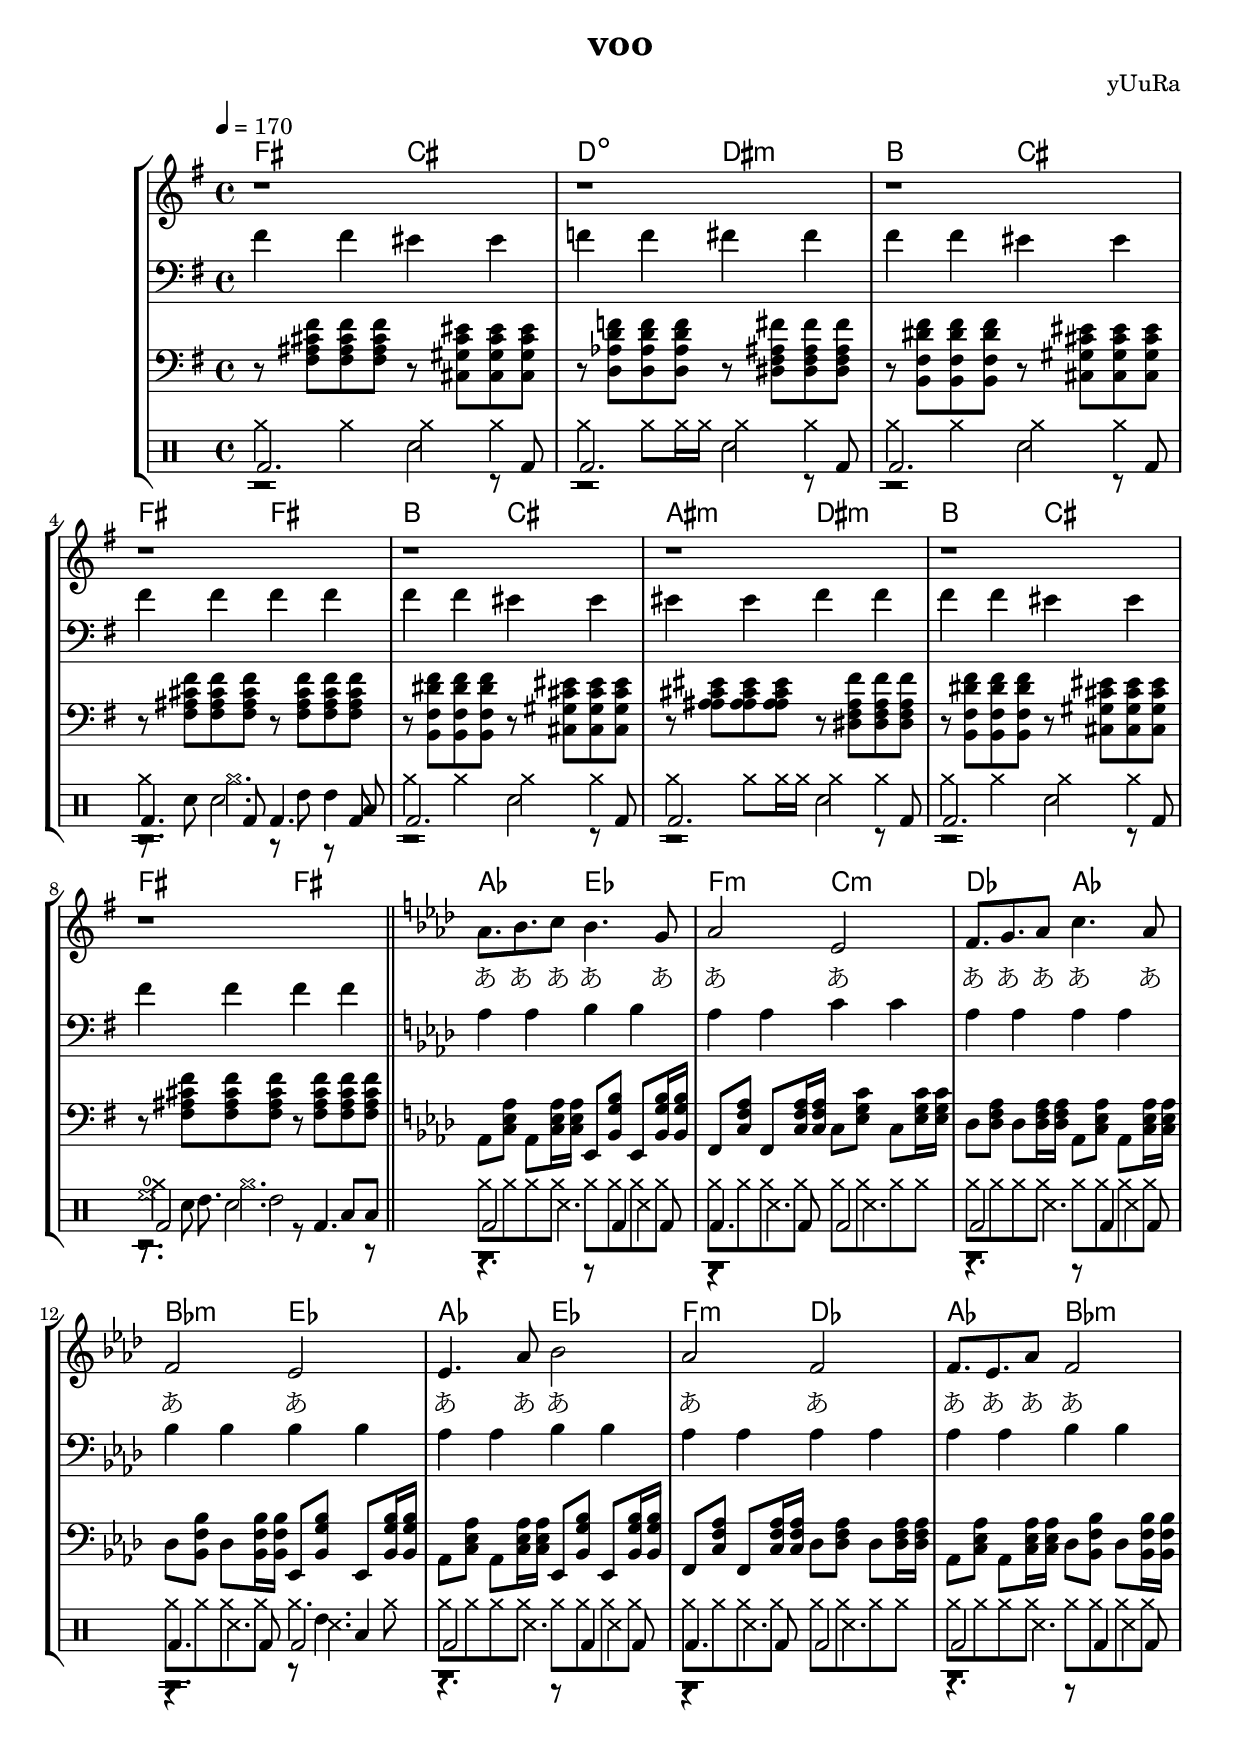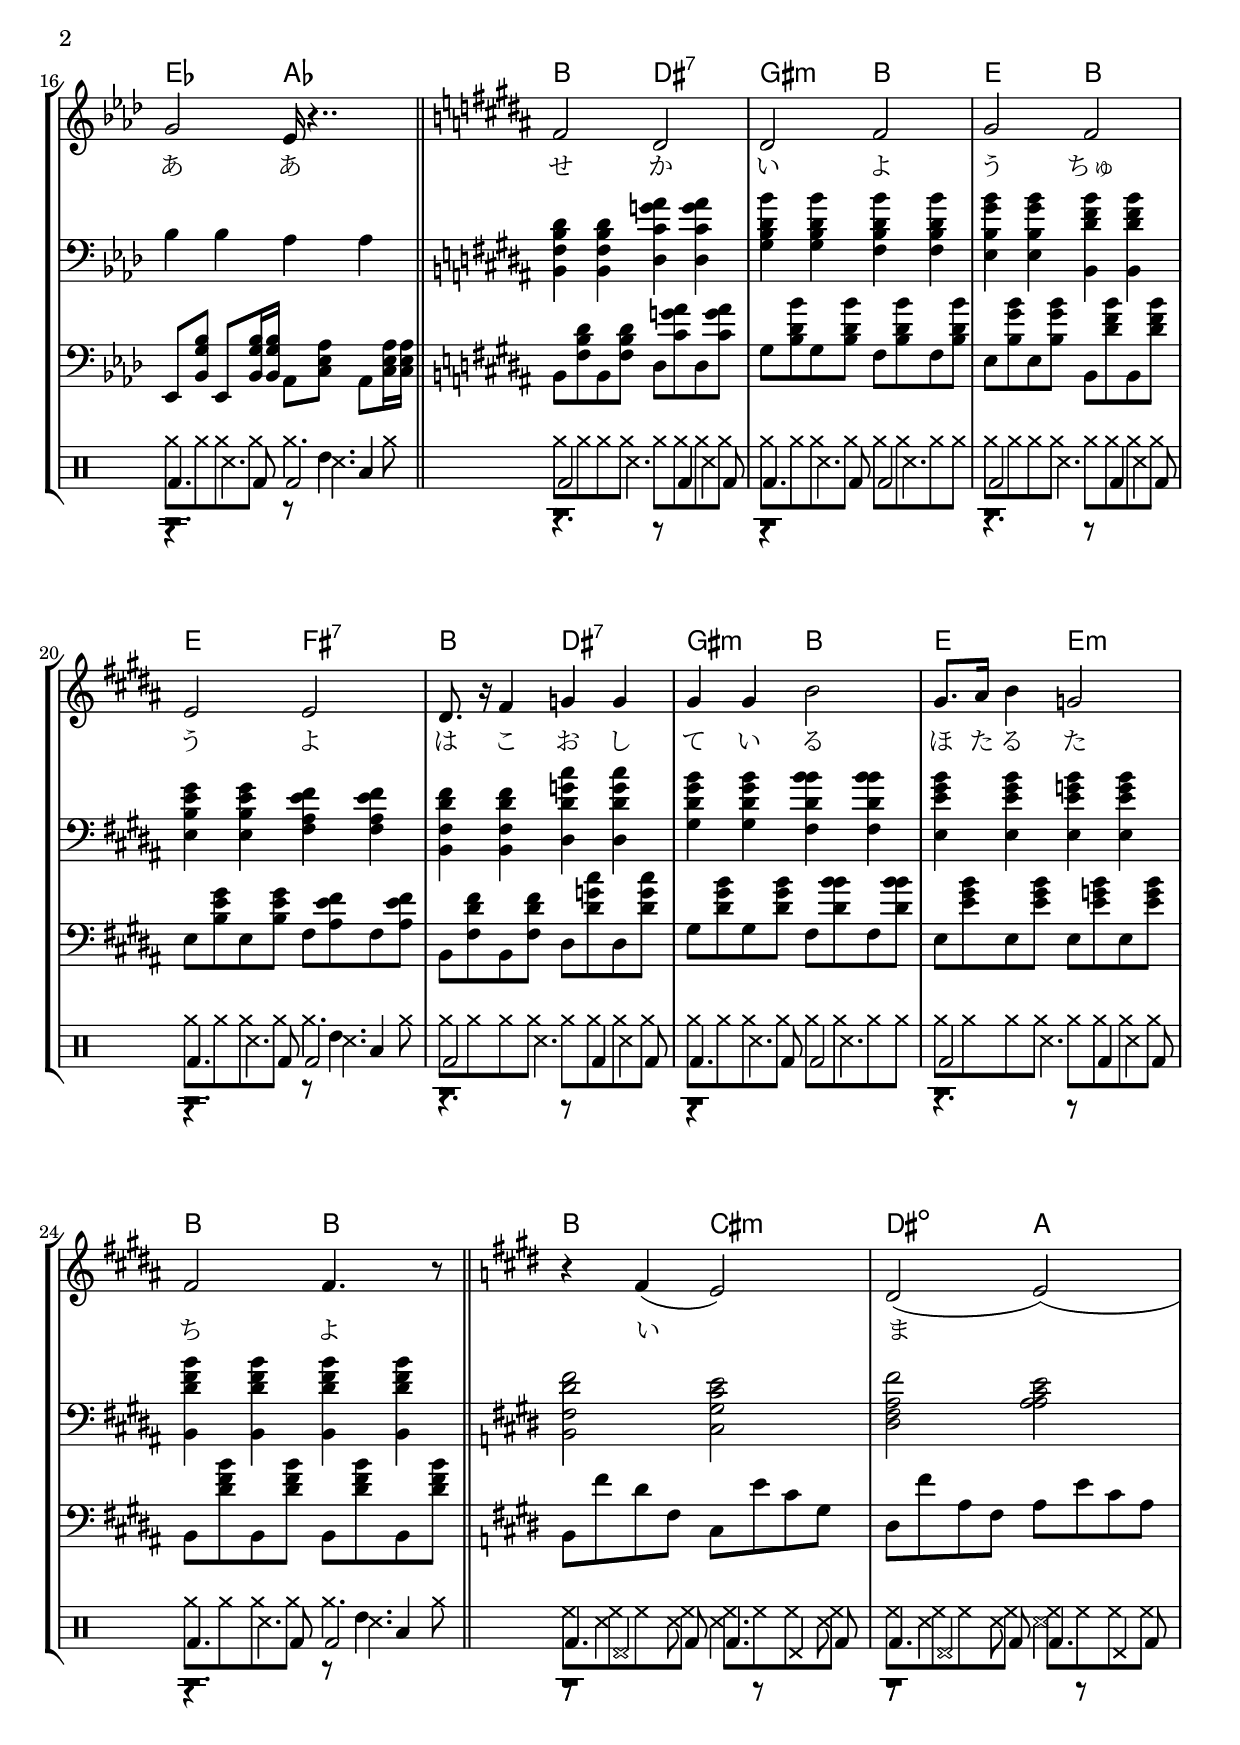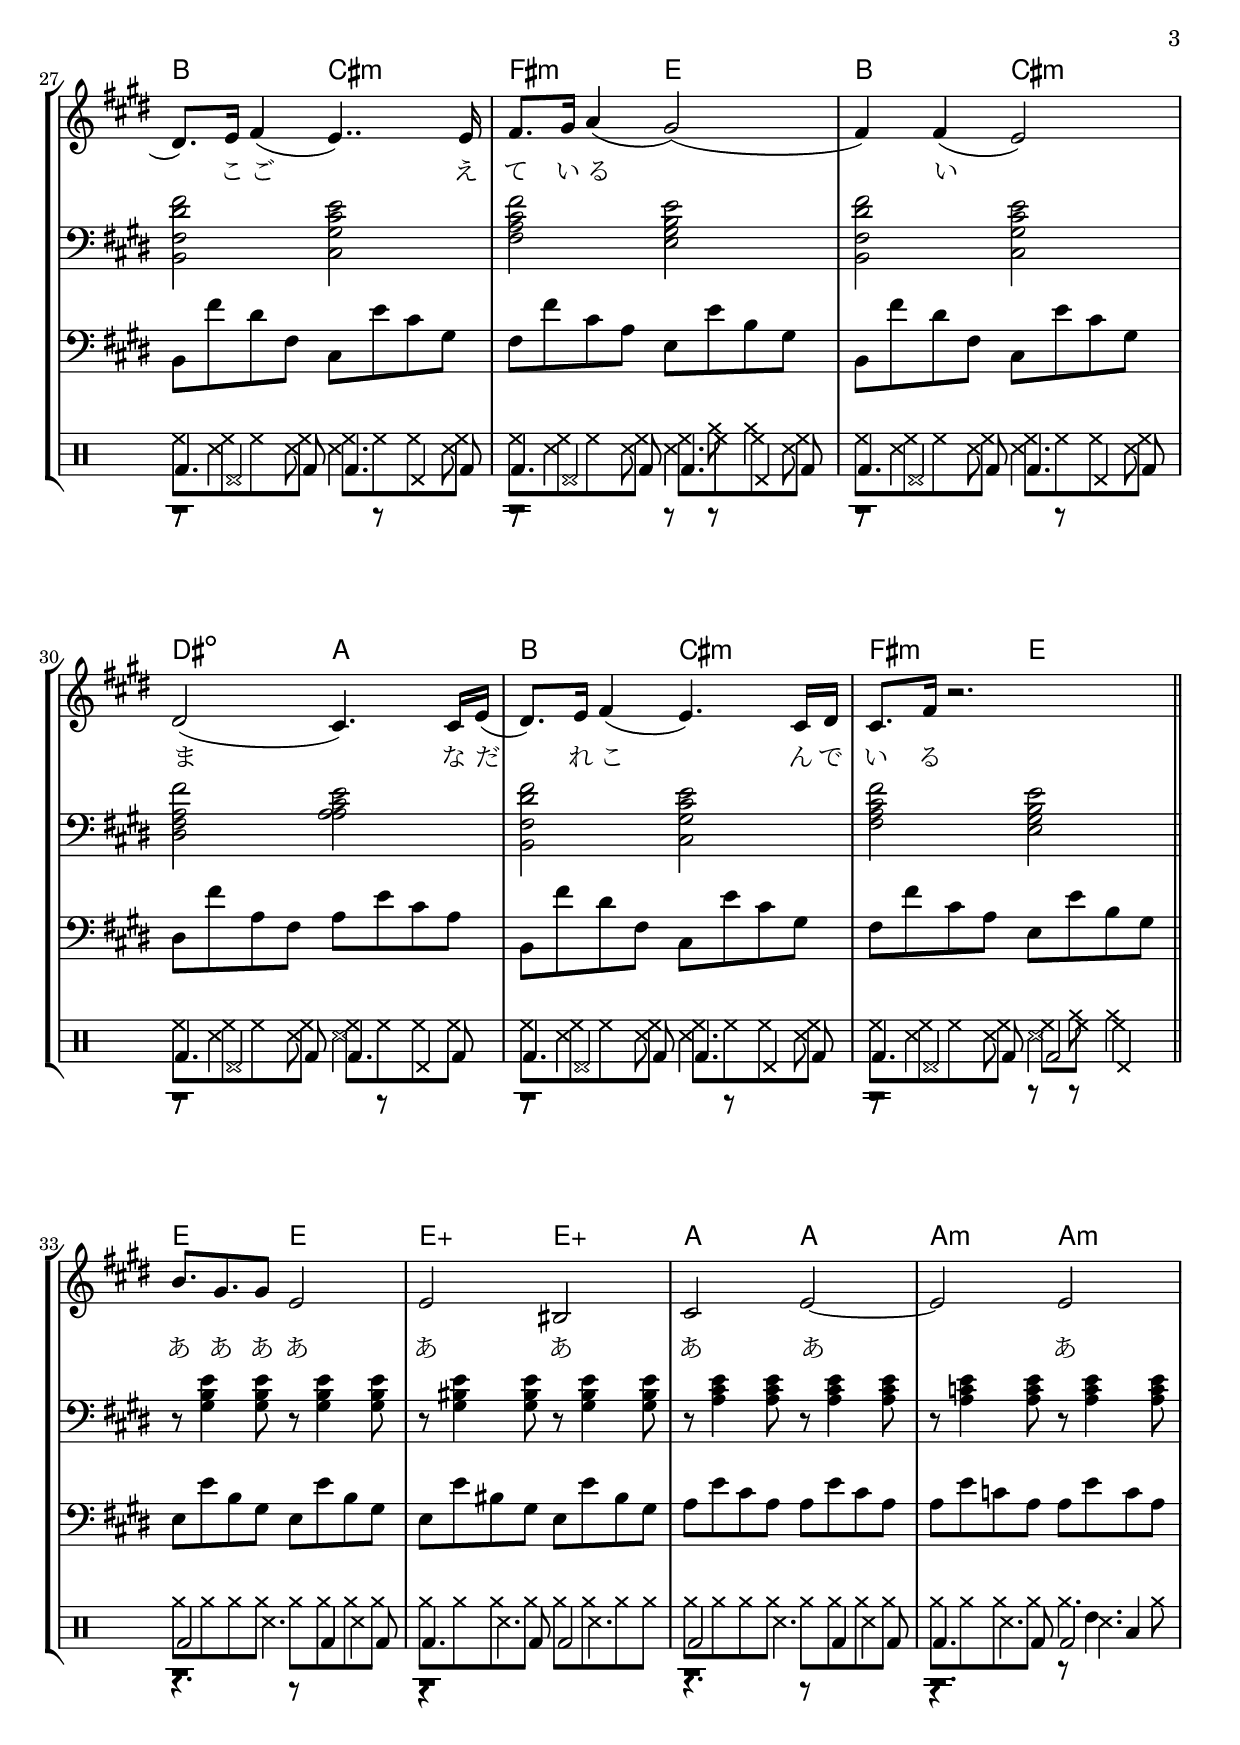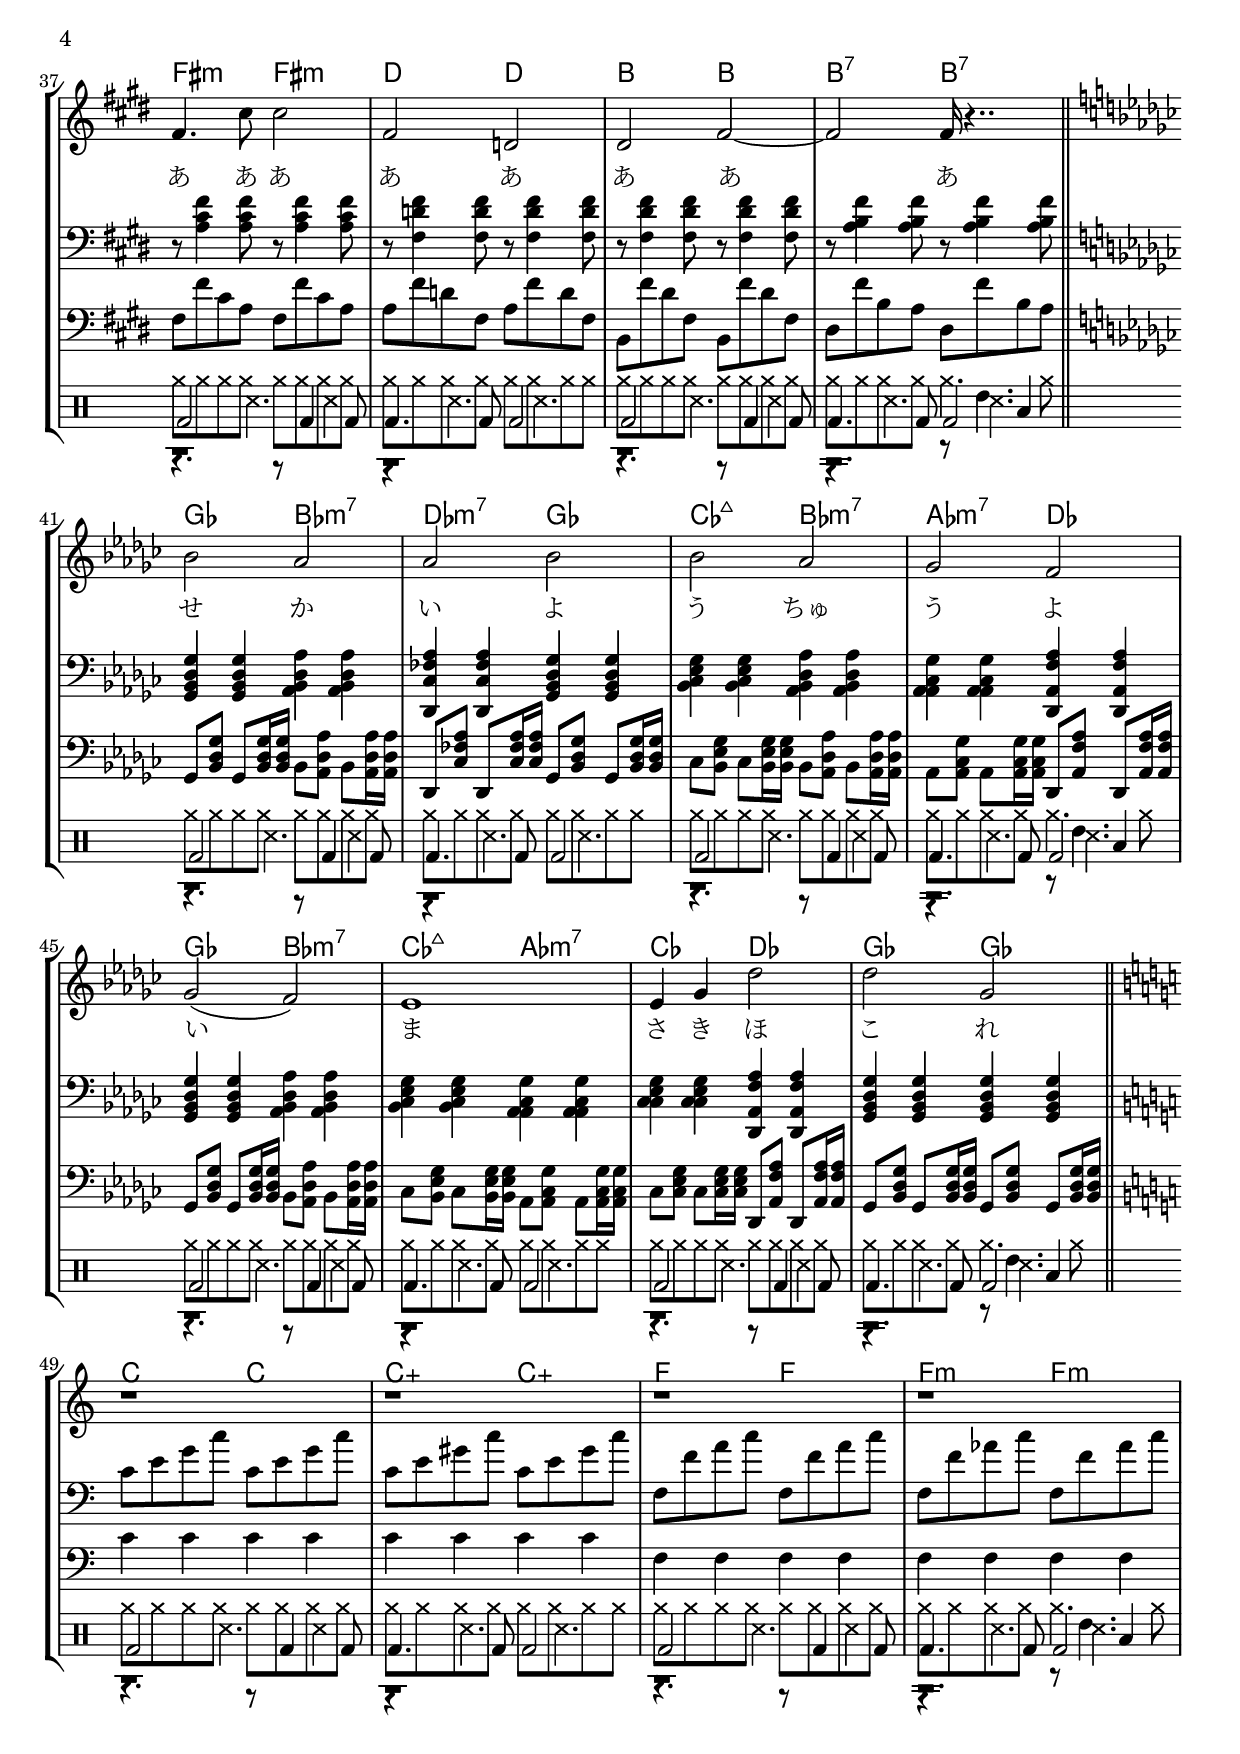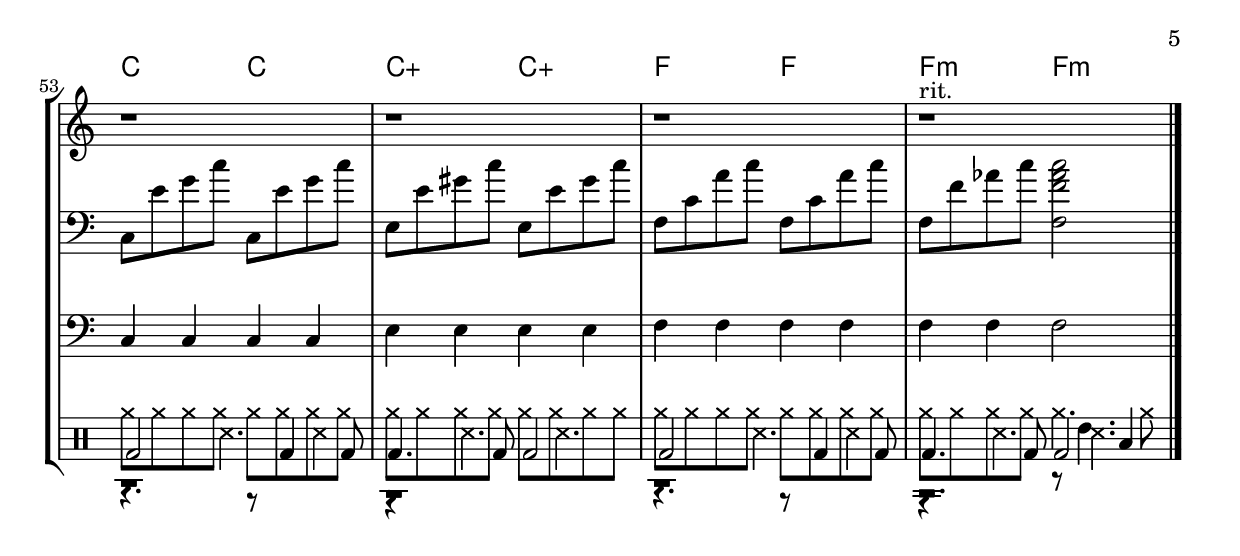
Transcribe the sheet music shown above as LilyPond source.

\version "2.12.1"

\header {
	title = \markup {voo}
	composer = \markup \center-column {yUuRa}
}

harmony = \chordmode {
	fis2 cis d:dim dis:m b cis fis fis b cis ais:m dis:m b cis fis fis 

	as es f:m c:m des as bes:m es as es f:m des as bes:m es as 

	b dis:7 gis:m b e b e fis:7 b dis:7 gis:m b e e:m b b 

	b cis:m dis:dim a b cis:m fis:m e b cis:m dis:dim a b cis:m fis:m e 

	e e e:aug e:aug a a a:m a:m fis:m fis:m d d b b b:7 b:7 

	ges bes:min7 des:min7 ges ces:maj7 bes:min7 as:min7 des ges bes:min7 ces:maj7 as:min7 ces des ges ges 

	c c c:aug c:aug f f f:m f:m c c c:aug c:aug f f f:m f:m 
}

melody = {
	\key g \major
	\tempo 4 = 170
	r1 | r1 | r1 | r1 | r1 | r1 | r1 | r1   
	\set Staff.midiInstrument = #"Celesta"
		\key as \major
 as'8.  bes'8.  c''8  bes'4.  g'8 
	as'2  es'2 
	f'8.  g'8.  as'8  c''4.  as'8 
	f'2  es'2 
	es'4.  as'8  bes'2 
	as'2  f'2 
	f'8.  es'8.  as'8  f'2 
	g'2  es'16  	r4.. 	\set Staff.midiInstrument = #"fss0.35"
		\key b \major
 fis'2  dis'2 
	dis'2  fis'2 
	gis'2  fis'2 
	e'2  e'2 
	dis'8.  r16  fis'4  g'4  g'4 
	gis'4  gis'4  b'2 
	gis'8.  ais'16  b'4  g'2 
	fis'2  fis'4.  	r8 	\set Staff.midiInstrument = #"fss0.35"
		\key e \major
r4 fis'4  (e'2) 
	dis'2  (e'2) 
	(dis'8.)  e'16  fis'4  (e'4..)  e'16 
	fis'8.  gis'16  a'4  (gis'2) 
	(fis'4)  fis'4  (e'2) 
	dis'2  (cis'4.)  cis'16  e'16 
	(dis'8.)  e'16  fis'4  (e'4.)  cis'16  dis'16 
	cis'8.  fis'16  	r2. 	\set Staff.midiInstrument = #"fss0.35"
	 b'8.  gis'8.  gis'8  e'2 
	e'2  bis2 
	cis'2  e'2~ 
	e'2  e'2 
	fis'4.  cis''8  cis''2 
	fis'2  d'2 
	dis'2  fis'2~ 
	fis'2  fis'16  	r4.. 	\set Staff.midiInstrument = #"fss0.35"
		\key ges \major
 bes'2  as'2 
	as'2  bes'2 
	bes'2  as'2 
	ges'2  f'2 
	ges'2  (f'2) 
	es'1 
	es'4  ges'4  des''2 
	des''2  ges'2
	\key c \major
	r1 | r1 | r1 | r1 | r1 | r1 | r1 | r1^"rit." \bar "|."
}

words = \lyricmode {
	
	あ  あ  あ  あ  あ  あ  あ  あ  あ  あ  あ  あ  あ  あ  あ  あ  あ  あ  あ  あ  あ  あ  あ  あ  あ  
	せ  か  い  よ  う  ちゅ  う  よ  は  こ  お  し  て  い  る  ほ  た  る  た  ち  よ  
	い  ま  こ  ご  え  て  い  る  い  ま  な  だ  れ  こ  ん  で  い  る  
	あ  あ  あ  あ  あ  あ  あ  あ  あ  あ  あ  あ  あ  あ  あ  あ  あ  
	せ  か  い  よ  う  ちゅ  う  よ  い  ま  さ  き  ほ  こ  れ  
	
}

tempochange = {
	\tempo 4 = 170
	r1 | r1 | r1 | r1 | r1 | r1 | r1 | r1 \bar "||"
	\tempo 4 = 170
	r1 | r1 | r1 | r1 | r1 | r1 | r1 | r1 \bar "||"
	\tempo 4 = 170
	r1 | r1 | r1 | r1 | r1 | r1 | r1 | r1 \bar "||"
	\tempo 4 = 170
	r1 | r1 | r1 | r1 | r1 | r1 | r1 | r1 \bar "||"
	\tempo 4 = 170
	r1 | r1 | r1 | r1 | r1 | r1 | r1 | r1 \bar "||"
	\tempo 4 = 170
	r1 | r1 | r1 | r1 | r1 | r1 | r1 | r1 \bar "||"
	\tempo 4 = 170
	r1 | r1 | r1 | r1 | r1 | r1 | r1 | \tempo 4 = 127 r2 \tempo 4 = 113 r2 \bar "|."
}

mainacc = {
	\clef bass
	\set Staff.midiInstrument = #"Electric Piano 1"
	\key g \major
	\tempo 4 = 170
	fis'4 fis'4
	eis'4 eis'4
	f'4 f'4
	fis'4 fis'4
	fis'4 fis'4
	eis'4 eis'4
	fis'4 fis'4
	fis'4 fis'4
	fis'4 fis'4
	eis'4 eis'4
	eis'4 eis'4
	fis'4 fis'4
	fis'4 fis'4
	eis'4 eis'4
	fis'4 fis'4
	fis'4 fis'4
	\bar "||"

	\set Staff.midiInstrument = #"Electric Piano 1"
	\key as \major
	as4 as4
	bes4 bes4
	as4 as4
	c'4 c'4
	as4 as4
	as4 as4
	bes4 bes4
	bes4 bes4
	as4 as4
	bes4 bes4
	as4 as4
	as4 as4
	as4 as4
	bes4 bes4
	bes4 bes4
	as4 as4
	\bar "||"

	\set Staff.midiInstrument = #"Glockenspiel"
	\key b \major
	<b, fis b dis'>4 <b, fis b dis'>4
	<dis cis' g' ais'>4 <dis cis' g' ais'>4
	<gis b dis' b'>4 <gis b dis' b'>4
	<fis b dis' b'>4 <fis b dis' b'>4
	<e b gis' b'>4 <e b gis' b'>4
	<b, dis' fis' b'>4 <b, dis' fis' b'>4
	<e b e' gis'>4 <e b e' gis'>4
	<fis ais e' fis'>4 <fis ais e' fis'>4
	<b, fis dis' fis'>4 <b, fis dis' fis'>4
	<dis dis' g' cis''>4 <dis dis' g' cis''>4
	<gis dis' gis' b'>4 <gis dis' gis' b'>4
	<fis dis' b' b'>4 <fis dis' b' b'>4
	<e e' gis' b'>4 <e e' gis' b'>4
	<e e' g' b'>4 <e e' g' b'>4
	<b, dis' fis' b'>4 <b, dis' fis' b'>4
	<b, dis' fis' b'>4 <b, dis' fis' b'>4
	\bar "||"

	\set Staff.midiInstrument = #"Tubular Bells"
	\key e \major
	<b, fis dis' fis'>2
	<cis gis cis' e'>2
	<dis fis a fis'>2
	<a a cis' e'>2
	<b, fis dis' fis'>2
	<cis gis cis' e'>2
	<fis a cis' fis'>2
	<e gis b e'>2
	<b, fis dis' fis'>2
	<cis gis cis' e'>2
	<dis fis a fis'>2
	<a a cis' e'>2
	<b, fis dis' fis'>2
	<cis gis cis' e'>2
	<fis a cis' fis'>2
	<e gis b e'>2
	\bar "||"

	\set Staff.midiInstrument = #"Electric Piano 1"
	r8 <gis b e'>4 <gis b e'>8
	r8 <gis b e'>4 <gis b e'>8
	r8 <gis bis e'>4 <gis bis e'>8
	r8 <gis bis e'>4 <gis bis e'>8
	r8 <a cis' e'>4 <a cis' e'>8
	r8 <a cis' e'>4 <a cis' e'>8
	r8 <a c' e'>4 <a c' e'>8
	r8 <a c' e'>4 <a c' e'>8
	r8 <a cis' fis'>4 <a cis' fis'>8
	r8 <a cis' fis'>4 <a cis' fis'>8
	r8 <fis d' fis'>4 <fis d' fis'>8
	r8 <fis d' fis'>4 <fis d' fis'>8
	r8 <fis dis' fis'>4 <fis dis' fis'>8
	r8 <fis dis' fis'>4 <fis dis' fis'>8
	r8 <a b fis'>4 <a b fis'>8
	r8 <a b fis'>4 <a b fis'>8
	\bar "||"

	\set Staff.midiInstrument = #"Tubular Bells"
	\key ges \major
	<ges, bes, des ges>4 <ges, bes, des ges>4
	<bes, as, des as>4 <bes, as, des as>4
	<des, ces fes as>4 <des, ces fes as>4
	<ges, bes, des ges>4 <ges, bes, des ges>4
	<ces bes, es ges>4 <ces bes, es ges>4
	<bes, as, des as>4 <bes, as, des as>4
	<as, as, ces ges>4 <as, as, ces ges>4
	<des, as, f as>4 <des, as, f as>4
	<ges, bes, des ges>4 <ges, bes, des ges>4
	<bes, as, des as>4 <bes, as, des as>4
	<ces bes, es ges>4 <ces bes, es ges>4
	<as, as, ces ges>4 <as, as, ces ges>4
	<ces ces es ges>4 <ces ces es ges>4
	<des, as, f as>4 <des, as, f as>4
	<ges, bes, des ges>4 <ges, bes, des ges>4
	<ges, bes, des ges>4 <ges, bes, des ges>4
	\bar "||"

	\set Staff.midiInstrument = #"Music box"
	\key c \major
	c'8 e'8 g'8 c''8
	c'8 e'8 g'8 c''8
	c'8 e'8 gis'8 c''8
	c'8 e'8 gis'8 c''8
	f8 f'8 a'8 c''8
	f8 f'8 a'8 c''8
	f8 f'8 as'8 c''8
	f8 f'8 as'8 c''8
	c8 e'8 g'8 c''8
	c8 e'8 g'8 c''8
	e8 e'8 gis'8 c''8
	e8 e'8 gis'8 c''8
	f8 c'8 a'8 c''8
	f8 c'8 a'8 c''8
	f8 f'8 as'8 c''8
	<f f' as' c''>2
	\bar "|."
}

subacc = {
	\clef bass
	\set Staff.midiInstrument = #"Acoustic grand"
	\key g \major
	\tempo 4 = 170
	r8 <fis ais cis' fis'>8 <fis ais cis' fis'>8 <fis ais cis' fis'>8
	r8 <cis gis cis' eis'>8 <cis gis cis' eis'>8 <cis gis cis' eis'>8
	r8 <d as d' f'>8 <d as d' f'>8 <d as d' f'>8
	r8 <dis fis ais fis'>8 <dis fis ais fis'>8 <dis fis ais fis'>8
	r8 <b, fis dis' fis'>8 <b, fis dis' fis'>8 <b, fis dis' fis'>8
	r8 <cis gis cis' eis'>8 <cis gis cis' eis'>8 <cis gis cis' eis'>8
	r8 <fis ais cis' fis'>8 <fis ais cis' fis'>8 <fis ais cis' fis'>8
	r8 <fis ais cis' fis'>8 <fis ais cis' fis'>8 <fis ais cis' fis'>8
	r8 <b, fis dis' fis'>8 <b, fis dis' fis'>8 <b, fis dis' fis'>8
	r8 <cis gis cis' eis'>8 <cis gis cis' eis'>8 <cis gis cis' eis'>8
	r8 <ais ais cis' eis'>8 <ais ais cis' eis'>8 <ais ais cis' eis'>8
	r8 <dis fis ais fis'>8 <dis fis ais fis'>8 <dis fis ais fis'>8
	r8 <b, fis dis' fis'>8 <b, fis dis' fis'>8 <b, fis dis' fis'>8
	r8 <cis gis cis' eis'>8 <cis gis cis' eis'>8 <cis gis cis' eis'>8
	r8 <fis ais cis' fis'>8 <fis ais cis' fis'>8 <fis ais cis' fis'>8
	r8 <fis ais cis' fis'>8 <fis ais cis' fis'>8 <fis ais cis' fis'>8
	\bar "||"

	\set Staff.midiInstrument = #"Acoustic grand"
	\key as \major
	as,8 <c es as> as, <c es as>16 <c es as>
	es,8 <bes, g bes> es, <bes, g bes>16 <bes, g bes>
	f,8 <c f as> f, <c f as>16 <c f as>
	c8 <es g c'> c <es g c'>16 <es g c'>
	des8 <des f as> des <des f as>16 <des f as>
	as,8 <c es as> as, <c es as>16 <c es as>
	des8 <bes, f bes> des <bes, f bes>16 <bes, f bes>
	es,8 <bes, g bes> es, <bes, g bes>16 <bes, g bes>
	as,8 <c es as> as, <c es as>16 <c es as>
	es,8 <bes, g bes> es, <bes, g bes>16 <bes, g bes>
	f,8 <c f as> f, <c f as>16 <c f as>
	des8 <des f as> des <des f as>16 <des f as>
	as,8 <c es as> as, <c es as>16 <c es as>
	des8 <bes, f bes> des <bes, f bes>16 <bes, f bes>
	es,8 <bes, g bes> es, <bes, g bes>16 <bes, g bes>
	as,8 <c es as> as, <c es as>16 <c es as>
	\bar "||"

	\set Staff.midiInstrument = #"Acoustic grand"
	\key b \major
	b,8 <fis b dis'> b, <fis b dis'>
	dis8 <cis' g' ais'> dis <cis' g' ais'>
	gis8 <b dis' b'> gis <b dis' b'>
	fis8 <b dis' b'> fis <b dis' b'>
	e8 <b gis' b'> e <b gis' b'>
	b,8 <dis' fis' b'> b, <dis' fis' b'>
	e8 <b e' gis'> e <b e' gis'>
	fis8 <ais e' fis'> fis <ais e' fis'>
	b,8 <fis dis' fis'> b, <fis dis' fis'>
	dis8 <dis' g' cis''> dis <dis' g' cis''>
	gis8 <dis' gis' b'> gis <dis' gis' b'>
	fis8 <dis' b' b'> fis <dis' b' b'>
	e8 <e' gis' b'> e <e' gis' b'>
	e8 <e' g' b'> e <e' g' b'>
	b,8 <dis' fis' b'> b, <dis' fis' b'>
	b,8 <dis' fis' b'> b, <dis' fis' b'>
	\bar "||"

	\set Staff.midiInstrument = #"Acoustic grand"
	\key e \major
	b,8 fis' dis' fis
	cis8 e' cis' gis
	dis8 fis' a fis
	a8 e' cis' a
	b,8 fis' dis' fis
	cis8 e' cis' gis
	fis8 fis' cis' a
	e8 e' b gis
	b,8 fis' dis' fis
	cis8 e' cis' gis
	dis8 fis' a fis
	a8 e' cis' a
	b,8 fis' dis' fis
	cis8 e' cis' gis
	fis8 fis' cis' a
	e8 e' b gis
	\bar "||"

	\set Staff.midiInstrument = #"Acoustic grand"
	e8 e' b gis
	e8 e' b gis
	e8 e' bis gis
	e8 e' bis gis
	a8 e' cis' a
	a8 e' cis' a
	a8 e' c' a
	a8 e' c' a
	fis8 fis' cis' a
	fis8 fis' cis' a
	a8 fis' d' fis
	a8 fis' d' fis
	b,8 fis' dis' fis
	b,8 fis' dis' fis
	dis8 fis' b a
	dis8 fis' b a
	\bar "||"

	\set Staff.midiInstrument = #"Acoustic grand"
	\key ges \major
	ges,8 <bes, des ges> ges, <bes, des ges>16 <bes, des ges>
	bes,8 <as, des as> bes, <as, des as>16 <as, des as>
	des,8 <ces fes as> des, <ces fes as>16 <ces fes as>
	ges,8 <bes, des ges> ges, <bes, des ges>16 <bes, des ges>
	ces8 <bes, es ges> ces <bes, es ges>16 <bes, es ges>
	bes,8 <as, des as> bes, <as, des as>16 <as, des as>
	as,8 <as, ces ges> as, <as, ces ges>16 <as, ces ges>
	des,8 <as, f as> des, <as, f as>16 <as, f as>
	ges,8 <bes, des ges> ges, <bes, des ges>16 <bes, des ges>
	bes,8 <as, des as> bes, <as, des as>16 <as, des as>
	ces8 <bes, es ges> ces <bes, es ges>16 <bes, es ges>
	as,8 <as, ces ges> as, <as, ces ges>16 <as, ces ges>
	ces8 <ces es ges> ces <ces es ges>16 <ces es ges>
	des,8 <as, f as> des, <as, f as>16 <as, f as>
	ges,8 <bes, des ges> ges, <bes, des ges>16 <bes, des ges>
	ges,8 <bes, des ges> ges, <bes, des ges>16 <bes, des ges>
	\bar "||"

	\set Staff.midiInstrument = #"Acoustic grand"
	\key c \major
	c'4 c'4
	c'4 c'4
	c'4 c'4
	c'4 c'4
	f4 f4
	f4 f4
	f4 f4
	f4 f4
	c4 c4
	c4 c4
	e4 e4
	e4 e4
	f4 f4
	f4 f4
	f4 f4
	f2
	\bar "|."
}

percA = {
	\drummode {
	cymr4 cymr4 cymr4 cymr4  |cymr4 cymr8 cymr16 cymr16 cymr4 cymr4  |cymr4 cymr4 cymr4 cymr4  |cymr4 cymr2.  |cymr4 cymr4 cymr4 cymr4  |cymr4 cymr8 cymr16 cymr16 cymr4 cymr4  |cymr4 cymr4 cymr4 cymr4  |cymr4 cymr2.  \bar "||"
	bd2 r8 bd4 bd8  |bd4. bd8 bd2  |bd2 r8 bd4 bd8  |bd4. bd8 bd2  |bd2 r8 bd4 bd8  |bd4. bd8 bd2  |bd2 r8 bd4 bd8  |bd4. bd8 bd2  \bar "||"
	bd2 r8 bd4 bd8  |bd4. bd8 bd2  |bd2 r8 bd4 bd8  |bd4. bd8 bd2  |bd2 r8 bd4 bd8  |bd4. bd8 bd2  |bd2 r8 bd4 bd8  |bd4. bd8 bd2  \bar "||"
	hh8 hh8 hh8 hh8 hh8 hh8 hh8 hh8  |hh8 hh8 hh8 hh8 hh8 hh8 hh8 hh8  |hh8 hh8 hh8 hh8 hh8 hh8 hh8 hh8  |hh8 hh8 hh8 hh8 hh8 hh8 hh8 hh8  |hh8 hh8 hh8 hh8 hh8 hh8 hh8 hh8  |hh8 hh8 hh8 hh8 hh8 hh8 hh8 hh8  |hh8 hh8 hh8 hh8 hh8 hh8 hh8 hh8  |hh8 hh8 hh8 hh8 hh8 hh8 hh4  \bar "||"
	bd2 r8 bd4 bd8  |bd4. bd8 bd2  |bd2 r8 bd4 bd8  |bd4. bd8 bd2  |bd2 r8 bd4 bd8  |bd4. bd8 bd2  |bd2 r8 bd4 bd8  |bd4. bd8 bd2  \bar "||"
	bd2 r8 bd4 bd8  |bd4. bd8 bd2  |bd2 r8 bd4 bd8  |bd4. bd8 bd2  |bd2 r8 bd4 bd8  |bd4. bd8 bd2  |bd2 r8 bd4 bd8  |bd4. bd8 bd2  \bar "||"
	bd2 r8 bd4 bd8  |bd4. bd8 bd2  |bd2 r8 bd4 bd8  |bd4. bd8 bd2  |bd2 r8 bd4 bd8  |bd4. bd8 bd2  |bd2 r8 bd4 bd8  |bd4. bd8 bd2  \bar "|."
	}
}

percB = {
	\drummode {
	r2 sn2  |r2 sn2  |r2 sn2  |r8 sn8 sn2.  |r2 sn2  |r2 sn2  |r2 sn2  |r8 sn8 sn2.  \bar "||"
	r4. ss4. ss4  |r4 ss4. ss4.  |r4. ss4. ss4  |r4 ss4. ss4.  |r4. ss4. ss4  |r4 ss4. ss4.  |r4. ss4. ss4  |r4 ss4. ss4.  \bar "||"
	r4. ss4. ss4  |r4 ss4. ss4.  |r4. ss4. ss4  |r4 ss4. ss4.  |r4. ss4. ss4  |r4 ss4. ss4.  |r4. ss4. ss4  |r4 ss4. ss4.  \bar "||"
	bd4. bd8 bd4. bd8  |bd4. bd8 bd4. bd8  |bd4. bd8 bd4. bd8  |bd4. bd8 bd4. bd8  |bd4. bd8 bd4. bd8  |bd4. bd8 bd4. bd8  |bd4. bd8 bd4. bd8  |bd4. bd8 bd2  \bar "||"
	r4. ss4. ss4  |r4 ss4. ss4.  |r4. ss4. ss4  |r4 ss4. ss4.  |r4. ss4. ss4  |r4 ss4. ss4.  |r4. ss4. ss4  |r4 ss4. ss4.  \bar "||"
	r4. ss4. ss4  |r4 ss4. ss4.  |r4. ss4. ss4  |r4 ss4. ss4.  |r4. ss4. ss4  |r4 ss4. ss4.  |r4. ss4. ss4  |r4 ss4. ss4.  \bar "||"
	r4. ss4. ss4  |r4 ss4. ss4.  |r4. ss4. ss4  |r4 ss4. ss4.  |r4. ss4. ss4  |r4 ss4. ss4.  |r4. ss4. ss4  |r4 ss4. ss4.  \bar "|."
	}
}

percC = {
	\drummode {
	bd2. r8 bd8  |bd2. r8 bd8  |bd2. r8 bd8  |bd4. bd8 bd4. bd8  |bd2. r8 bd8  |bd2. r8 bd8  |bd2. r8 bd8  |bd2 r8 bd4.  \bar "||"
	cymr8 cymr8 cymr8 cymr8 cymr8 cymr8 cymr8 cymr8  |cymr8 cymr8 cymr8 cymr8 cymr8 cymr8 cymr8 cymr8  |cymr8 cymr8 cymr8 cymr8 cymr8 cymr8 cymr8 cymr8  |cymr8 cymr8 cymr8 cymr8 cymr4. cymr8  |cymr8 cymr8 cymr8 cymr8 cymr8 cymr8 cymr8 cymr8  |cymr8 cymr8 cymr8 cymr8 cymr8 cymr8 cymr8 cymr8  |cymr8 cymr8 cymr8 cymr8 cymr8 cymr8 cymr8 cymr8  |cymr8 cymr8 cymr8 cymr8 cymr4. cymr8  \bar "||"
	cymr8 cymr8 cymr8 cymr8 cymr8 cymr8 cymr8 cymr8  |cymr8 cymr8 cymr8 cymr8 cymr8 cymr8 cymr8 cymr8  |cymr8 cymr8 cymr8 cymr8 cymr8 cymr8 cymr8 cymr8  |cymr8 cymr8 cymr8 cymr8 cymr4. cymr8  |cymr8 cymr8 cymr8 cymr8 cymr8 cymr8 cymr8 cymr8  |cymr8 cymr8 cymr8 cymr8 cymr8 cymr8 cymr8 cymr8  |cymr8 cymr8 cymr8 cymr8 cymr8 cymr8 cymr8 cymr8  |cymr8 cymr8 cymr8 cymr8 cymr4. cymr8  \bar "||"
	r8 ss4 ss8 ss4. ss8  |r8 ss4 ss8 ss2  |r8 ss4 ss8 ss4. ss8  |r8 ss4 ss8 ss4. ss8  |r8 ss4 ss8 ss4. ss8  |r8 ss4 ss8 ss2  |r8 ss4 ss8 ss4. ss8  |r8 ss4 ss8 ss2  \bar "||"
	cymr8 cymr8 cymr8 cymr8 cymr8 cymr8 cymr8 cymr8  |cymr8 cymr8 cymr8 cymr8 cymr8 cymr8 cymr8 cymr8  |cymr8 cymr8 cymr8 cymr8 cymr8 cymr8 cymr8 cymr8  |cymr8 cymr8 cymr8 cymr8 cymr4. cymr8  |cymr8 cymr8 cymr8 cymr8 cymr8 cymr8 cymr8 cymr8  |cymr8 cymr8 cymr8 cymr8 cymr8 cymr8 cymr8 cymr8  |cymr8 cymr8 cymr8 cymr8 cymr8 cymr8 cymr8 cymr8  |cymr8 cymr8 cymr8 cymr8 cymr4. cymr8  \bar "||"
	cymr8 cymr8 cymr8 cymr8 cymr8 cymr8 cymr8 cymr8  |cymr8 cymr8 cymr8 cymr8 cymr8 cymr8 cymr8 cymr8  |cymr8 cymr8 cymr8 cymr8 cymr8 cymr8 cymr8 cymr8  |cymr8 cymr8 cymr8 cymr8 cymr4. cymr8  |cymr8 cymr8 cymr8 cymr8 cymr8 cymr8 cymr8 cymr8  |cymr8 cymr8 cymr8 cymr8 cymr8 cymr8 cymr8 cymr8  |cymr8 cymr8 cymr8 cymr8 cymr8 cymr8 cymr8 cymr8  |cymr8 cymr8 cymr8 cymr8 cymr4. cymr8  \bar "||"
	cymr8 cymr8 cymr8 cymr8 cymr8 cymr8 cymr8 cymr8  |cymr8 cymr8 cymr8 cymr8 cymr8 cymr8 cymr8 cymr8  |cymr8 cymr8 cymr8 cymr8 cymr8 cymr8 cymr8 cymr8  |cymr8 cymr8 cymr8 cymr8 cymr4. cymr8  |cymr8 cymr8 cymr8 cymr8 cymr8 cymr8 cymr8 cymr8  |cymr8 cymr8 cymr8 cymr8 cymr8 cymr8 cymr8 cymr8  |cymr8 cymr8 cymr8 cymr8 cymr8 cymr8 cymr8 cymr8  |cymr8 cymr8 cymr8 cymr8 cymr4. cymr8  \bar "|."
	}
}

percD = {
	\drummode {
	r1 |r1 |r1 |r2 r8 tommh8 tommh4  |r1 |r1 |r1 |r8. tommh8. tommh2 r8  \bar "||"
	r1 |r1 |r1 |r2. toml4  |r1 |r1 |r1 |r2. toml4  \bar "||"
	r1 |r1 |r1 |r2. toml4  |r1 |r1 |r1 |r2. toml4  \bar "||"
	r8 hhp2 r8 hhp4  |r8 hhp2 r8 hhp4  |r8 hhp2 r8 hhp4  |r8 hhp2 r8 hhp4  |r8 hhp2 r8 hhp4  |r8 hhp2 r8 hhp4  |r8 hhp2 r8 hhp4  |r8 hhp2 r8 hhp4  \bar "||"
	r1 |r1 |r1 |r2. toml4  |r1 |r1 |r1 |r2. toml4  \bar "||"
	r1 |r1 |r1 |r2. toml4  |r1 |r1 |r1 |r2. toml4  \bar "||"
	r1 |r1 |r1 |r2. toml4  |r1 |r1 |r1 |r2. toml4  \bar "|."
	}
}

percE = {
	\drummode {
	r1 |r1 |r1 |r2. r8 toml8  |r1 |r1 |r1 |r2. toml8 toml8  \bar "||"
	r1 |r1 |r1 |r2 r8 tommh4.  |r1 |r1 |r1 |r2 r8 tommh4.  \bar "||"
	r1 |r1 |r1 |r2 r8 tommh4.  |r1 |r1 |r1 |r2 r8 tommh4.  \bar "||"
	r1  |r1  |r1  |r2 r8 cymr8 cymr4  |r1  |r1  |r1  |r2 r8 cymr8 cymr4  \bar "||"
	r1 |r1 |r1 |r2 r8 tommh4.  |r1 |r1 |r1 |r2 r8 tommh4.  \bar "||"
	r1 |r1 |r1 |r2 r8 tommh4.  |r1 |r1 |r1 |r2 r8 tommh4.  \bar "||"
	r1 |r1 |r1 |r2 r8 tommh4.  |r1 |r1 |r1 |r2 r8 tommh4.  \bar "|."
	}
}

percF = {
	\drummode {
	r1 |r1 |r1 |r1 |r1 |r1 |r1 |hho1  \bar "||"
	r1 | r1 | r1 | r1 | r1 | r1 | r1 | r1 \bar "||"
	r1 | r1 | r1 | r1 | r1 | r1 | r1 | r1 \bar "||"
	r1 | r1 | r1 | r1 | r1 | r1 | r1 | r1 \bar "||"
	r1 | r1 | r1 | r1 | r1 | r1 | r1 | r1 \bar "||"
	r1 | r1 | r1 | r1 | r1 | r1 | r1 | r1 \bar "||"
	r1 | r1 | r1 | r1 | r1 | r1 | r1 | r1 \bar "|."
	}
}

\score {
	<<
		\new StaffGroup <<
			\new ChordNames {\harmony}
			\new Voice = "melody" {\melody}
			\new Lyrics \lyricsto "melody" \words
			\new Staff = "mainacc" {\mainacc}
			\new Staff = "subacc" {\subacc}
			\new DrumStaff <<
				\new DrumVoice {\percA}
				\new DrumVoice {\percB}
				\new DrumVoice {\percC}
				\new DrumVoice {\percD}
				\new DrumVoice {\percE}
				\new DrumVoice {\percF}
			>>
		>>
	>>
	\layout { }
}
